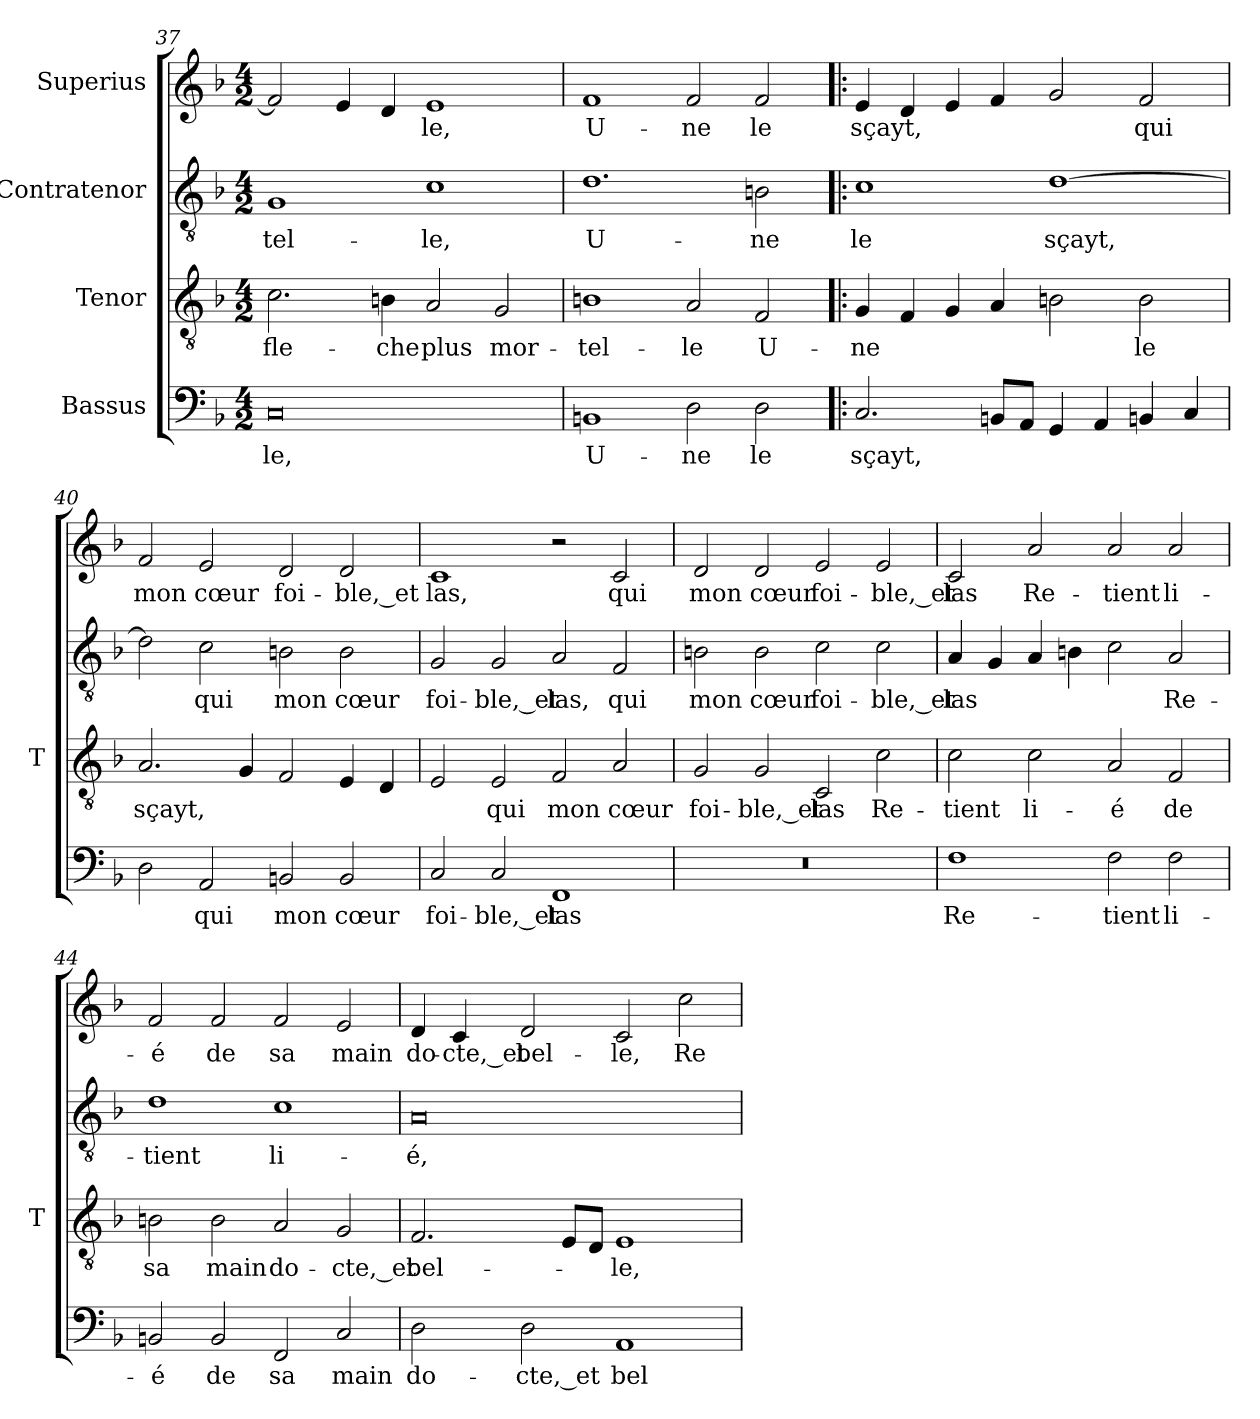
**kern	**text	**kern	**text	**kern	**text	**kern	**text
*part4	*part4	*part3	*part3	*part2	*part2	*part1	*part1
*staff4	*staff4	*staff3	*staff3	*staff2	*staff2	*staff1	*staff1
*I"Bassus	*	*I"Tenor	*	*I"Contratenor	*	*I"Superius	*
*	*	*I'T	*	*	*	*	*
*clefF4	*	*clefGv2	*	*clefGv2	*	*clefG2	*
*k[b-]	*	*k[b-]	*	*k[b-]	*	*k[b-]	*
*M4/2	*	*M4/2	*	*M4/2	*	*M4/2	*
=37	=37	=37	=37	=37	=37	=37	=37
0C	-le,	2.c	fle-	1G	tel-	2f]	.
.	.	.	.	.	.	4e	.
.	.	4Bn	-che	.	.	4d	.
.	.	2A	-plus	1c	-le,	1e	-le,
.	.	2G	mor-	.	.	.	.
=38	=38	=38	=38	=38	=38	=38	=38
1BBn	U-	1Bn	tel-	1.d	U-	1f	U-
2D	-ne	2A	-le	.	.	2f	-ne
2D	-le	2F	U-	2Bn	-ne	2f	-le
=39!|:	=39!|:	=39!|:	=39!|:	=39!|:	=39!|:	=39!|:	=39!|:
2.C	-sçayt,	4G	-ne	1c	-le	4e	-sçayt,
.	.	4F	.	.	.	4d	.
.	.	4G	.	.	.	4e	.
8BBnL	.	4A	.	.	.	4f	.
8AAJ	.	.	.	.	.	.	.
4GG	.	2Bn	.	[1d	-sçayt,	2g	.
4AA	.	.	.	.	.	.	.
4BBn	.	2B	-le	.	.	2f	-qui
4C	.	.	.	.	.	.	.
=40	=40	=40	=40	=40	=40	=40	=40
2D	.	2.A	-sçayt,	2d]	.	2f	-mon
2AA	-qui	.	.	2c	-qui	2e	-cœur
.	.	4G	.	.	.	.	.
2BBn	-mon	2F	.	2Bn	-mon	2d	foi-
2BB	-cœur	4E	.	2B	-cœur	2d	-ble,_et
.	.	4D	.	.	.	.	.
=41	=41	=41	=41	=41	=41	=41	=41
2C	foi-	2E	.	2G	foi-	1c	-las,
2C	-ble,_et	2E	-qui	2G	-ble,_et	.	.
1FF	-las	2F	-mon	2A	-las,	2r	.
.	.	2A	-cœur	2F	-qui	2c	-qui
=42	=42	=42	=42	=42	=42	=42	=42
0r	.	2G	foi-	2Bn	-mon	2d	-mon
.	.	2G	-ble,_et	2B	-cœur	2d	-cœur
.	.	2C	-las	2c	foi-	2e	foi-
.	.	2c	Re-	2c	-ble,_et	2e	-ble,_et
=43	=43	=43	=43	=43	=43	=43	=43
1F	Re-	2c	-tient	4A	-las	2c	-las
.	.	.	.	4G	.	.	.
.	.	2c	li-	4A	.	2a	Re-
.	.	.	.	4Bn	.	.	.
2F	-tient	2A	-é	2c	.	2a	-tient
2F	li-	2F	-de	2A	Re-	2a	li-
=44	=44	=44	=44	=44	=44	=44	=44
2BBn	-é	2Bn	-sa	1d	-tient	2f	-é
2BB	-de	2B	-main	.	.	2f	-de
2FF	-sa	2A	do-	1c	li-	2f	-sa
2C	-main	2G	-cte,_et	.	.	2e	-main
=45	=45	=45	=45	=45	=45	=45	=45
2D	do-	2.F	bel-	0A	-é,	4d	do-
.	.	.	.	.	.	4c	-cte,_et
2D	-cte,_et	.	.	.	.	2d	bel-
.	.	8EL	.	.	.	.	.
.	.	8DJ	.	.	.	.	.
1AA	bel-	1E	-le,	.	.	2c	-le,
.	.	.	.	.	.	2cc	Re-
=	=	=	=	=	=	=	=
*-	*-	*-	*-	*-	*-	*-	*-
